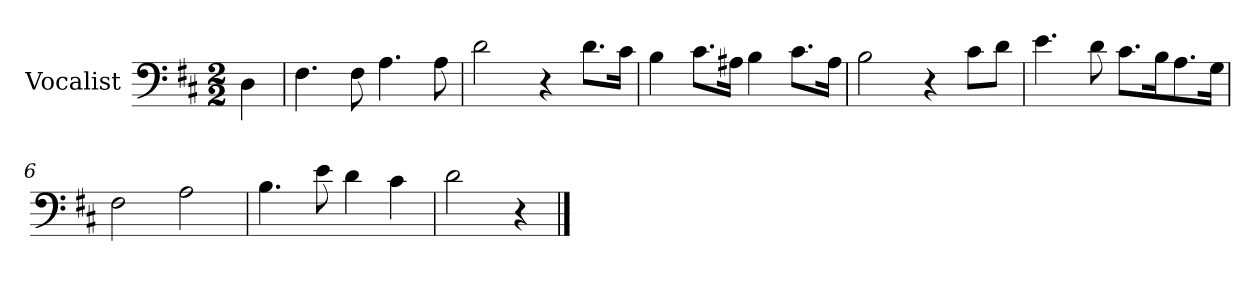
**kern
*part1
*staff1
*I"Vocalist
*k[f#c#]
*D:
*M2/2
=
4D
=1
4.F#
8F#
4.A
8A
=2
2d
4r
8.dL
16c#Jk
=3
4B
8.c#L
16A#XJk
4B
8.c#L
16A#Jk
=4
2B
4r
8c#L
8dJ
=5
4.e
8d
8.c#L
16BK
8.A
16GJk
=6
2F#
2A
=7
4.B
8e
4d
4c#
=8
2d
4r
==
*-
